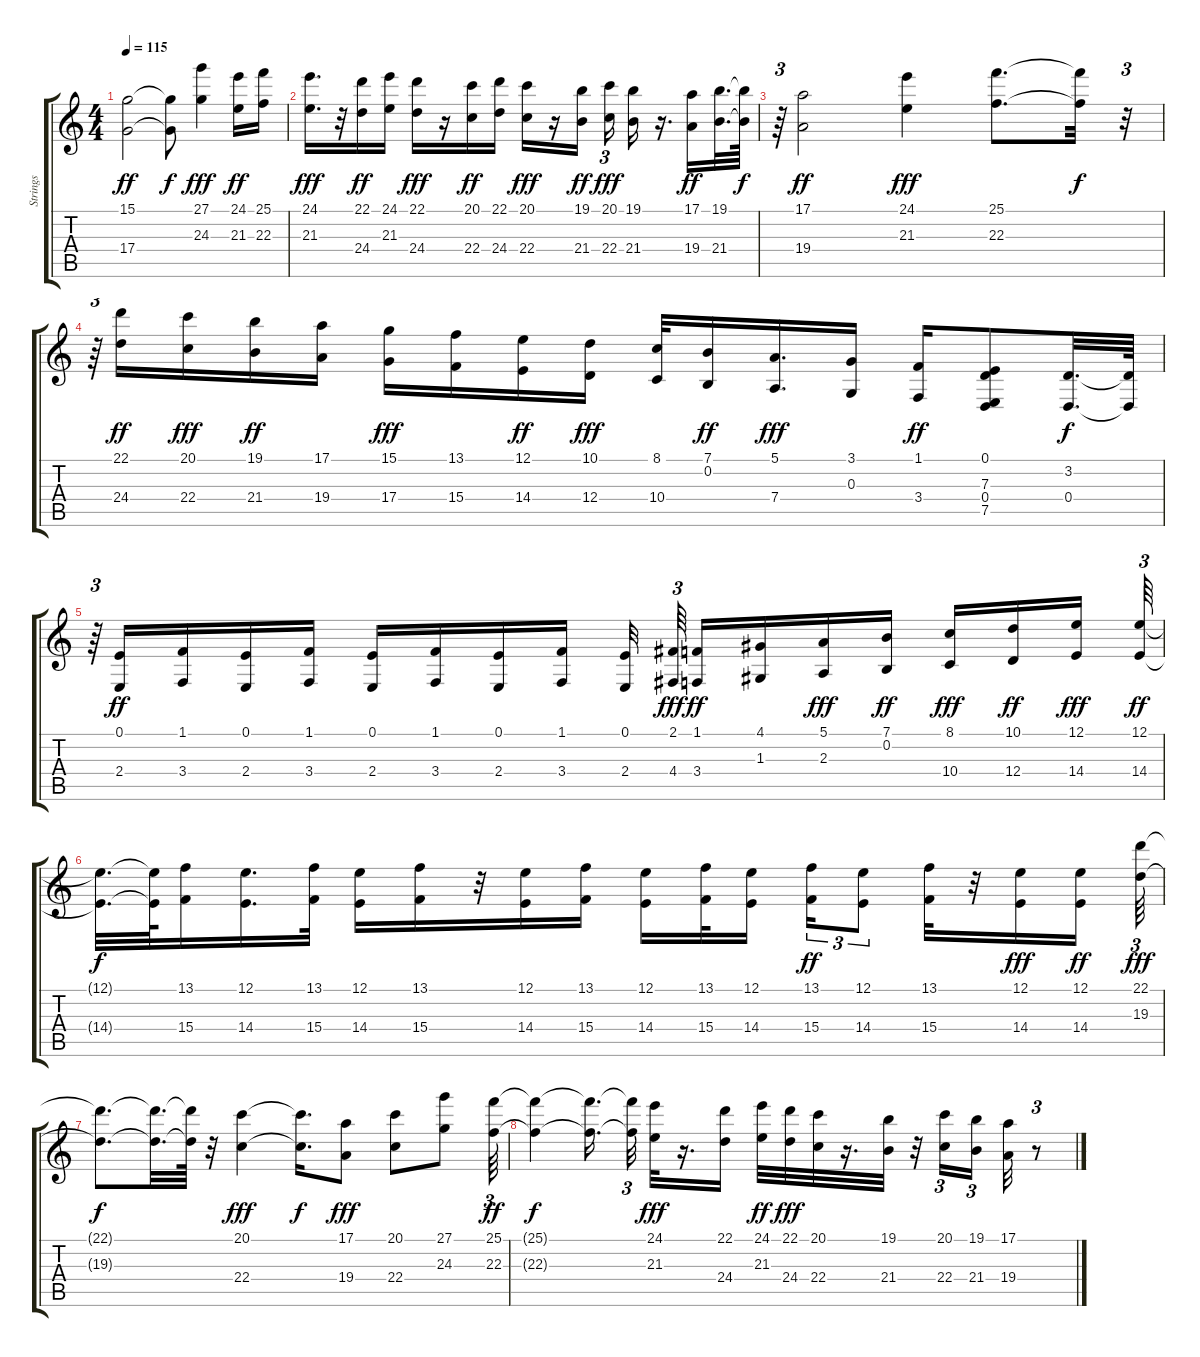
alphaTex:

\track ("Strings" "Strings") {instrument stringensemble1}
\staff {score tabs}
\tuning (E4 B3 G3 D3 A2 E2) {hide}
\ts (4 4)
\tempo 115
\clef g2
\ks c
(15.1 17.4).2{dy ff} (15.1{t} 17.4{t}).8{dy f} (27.1 24.3).4{dy fff} (24.1 21.3).16{dy ff} (25.1 22.3).16 |
(24.1 21.3).16{d dy fff} r.32 (22.1 24.4).16{dy ff} (24.1 21.3).16 (22.1 24.4).16{dy fff} r.16 (20.1 22.4).16{dy ff} (22.1 24.4).16 (20.1 22.4).16{dy fff} r.16 (19.1 21.4).16{dy ff} (20.1 22.4).16{tu (3 2) dy fff} (19.1 21.4).16 r.16{d} (17.1 19.4).16{dy ff} (19.1 21.4).32{d} (19.1{t} 21.4{t}).64{dy f} |
r.64{tu (3 2)} (17.1 19.4).2{dy ff} (24.1 21.3).4{dy fff} (25.1 22.3).8{d} (25.1{t} 22.3{t}).32{dy f} r.32{tu (3 2)} |
r.64{tu (3 2)} (22.1 24.4).16{dy ff} (20.1 22.4).16{dy fff} (19.1 21.4).16{dy ff} (17.1 19.4).16 (15.1 17.4).16{dy fff} (13.1 15.4).16 (12.1 14.4).16{dy ff} (10.1 12.4).16{dy fff} (8.1 10.4).32 (7.1 0.2).16{dy ff} (5.1 7.4).16{d dy fff} (3.1 0.3).16 (1.1 3.4).16{dy ff} (0.1 7.3 0.4 7.5).8 (3.2 0.4).32{d dy f} (3.2{t} 0.4{t}).64 |
r.64{tu (3 2)} (0.1 2.4).16{dy ff} (1.1 3.4).16 (0.1 2.4).16 (1.1 3.4).16 (0.1 2.4).16 (1.1 3.4).16 (0.1 2.4).16 (1.1 3.4).16 (0.1 2.4).32 (2.1 4.4).64{tu (3 2) dy fff} (1.1 3.4).16{dy ff} (4.1 1.3).16 (5.1 2.3).16{dy fff} (7.1 0.2).16{dy ff} (8.1 10.4).16{dy fff} (10.1 12.4).16{dy ff} (12.1 14.4).16{dy fff} (12.1 14.4).64{tu (3 2) dy ff} |
(12.1{t} 14.4{t}).32{d dy f} (12.1{t} 14.4{t}).64 (13.1 15.4).16 (12.1 14.4).16{d} (13.1 15.4).32 (12.1 14.4).16 (13.1 15.4).16 r.32 (12.1 14.4).16 (13.1 15.4).16 (12.1 14.4).16 (13.1 15.4).32 (12.1 14.4).16 (13.1 15.4).16{tu (3 2) dy ff} (12.1 14.4).8{tu (3 2)} (13.1 15.4).32 r.32 (12.1 14.4).16{dy fff} (12.1 14.4).16{dy ff} (22.1 19.3).64{tu (3 2) dy fff} |
(22.1{t} 19.3{t}).8{d dy f} (22.1{t} 19.3{t}).32{d} (22.1{t} 19.3{t}).64 r.32 (20.1 22.4).4{dy fff} (20.1{t} 22.4{t}).16{d dy f} (17.1 19.4).8{dy fff} (20.1 22.4).8 (27.1 24.3).8 (25.1 22.3).64{tu (3 2) dy ff} |
(25.1{t} 22.3{t}).4{dy f} (25.1{t} 22.3{t}).16{d} (25.1{t} 22.3{t}).32{tu (3 2)} (24.1 21.3).32{dy fff} r.16{d} (22.1 24.4).16 (24.1 21.3).32{dy ff} (22.1 24.4).32{dy fff} (20.1 22.4).32 r.16{d} (19.1 21.4).32 r.32 (20.1 22.4).16{tu (3 2)} (19.1 21.4).16{tu (3 2)} (17.1 19.4).32 r.8{tu (3 2)}
